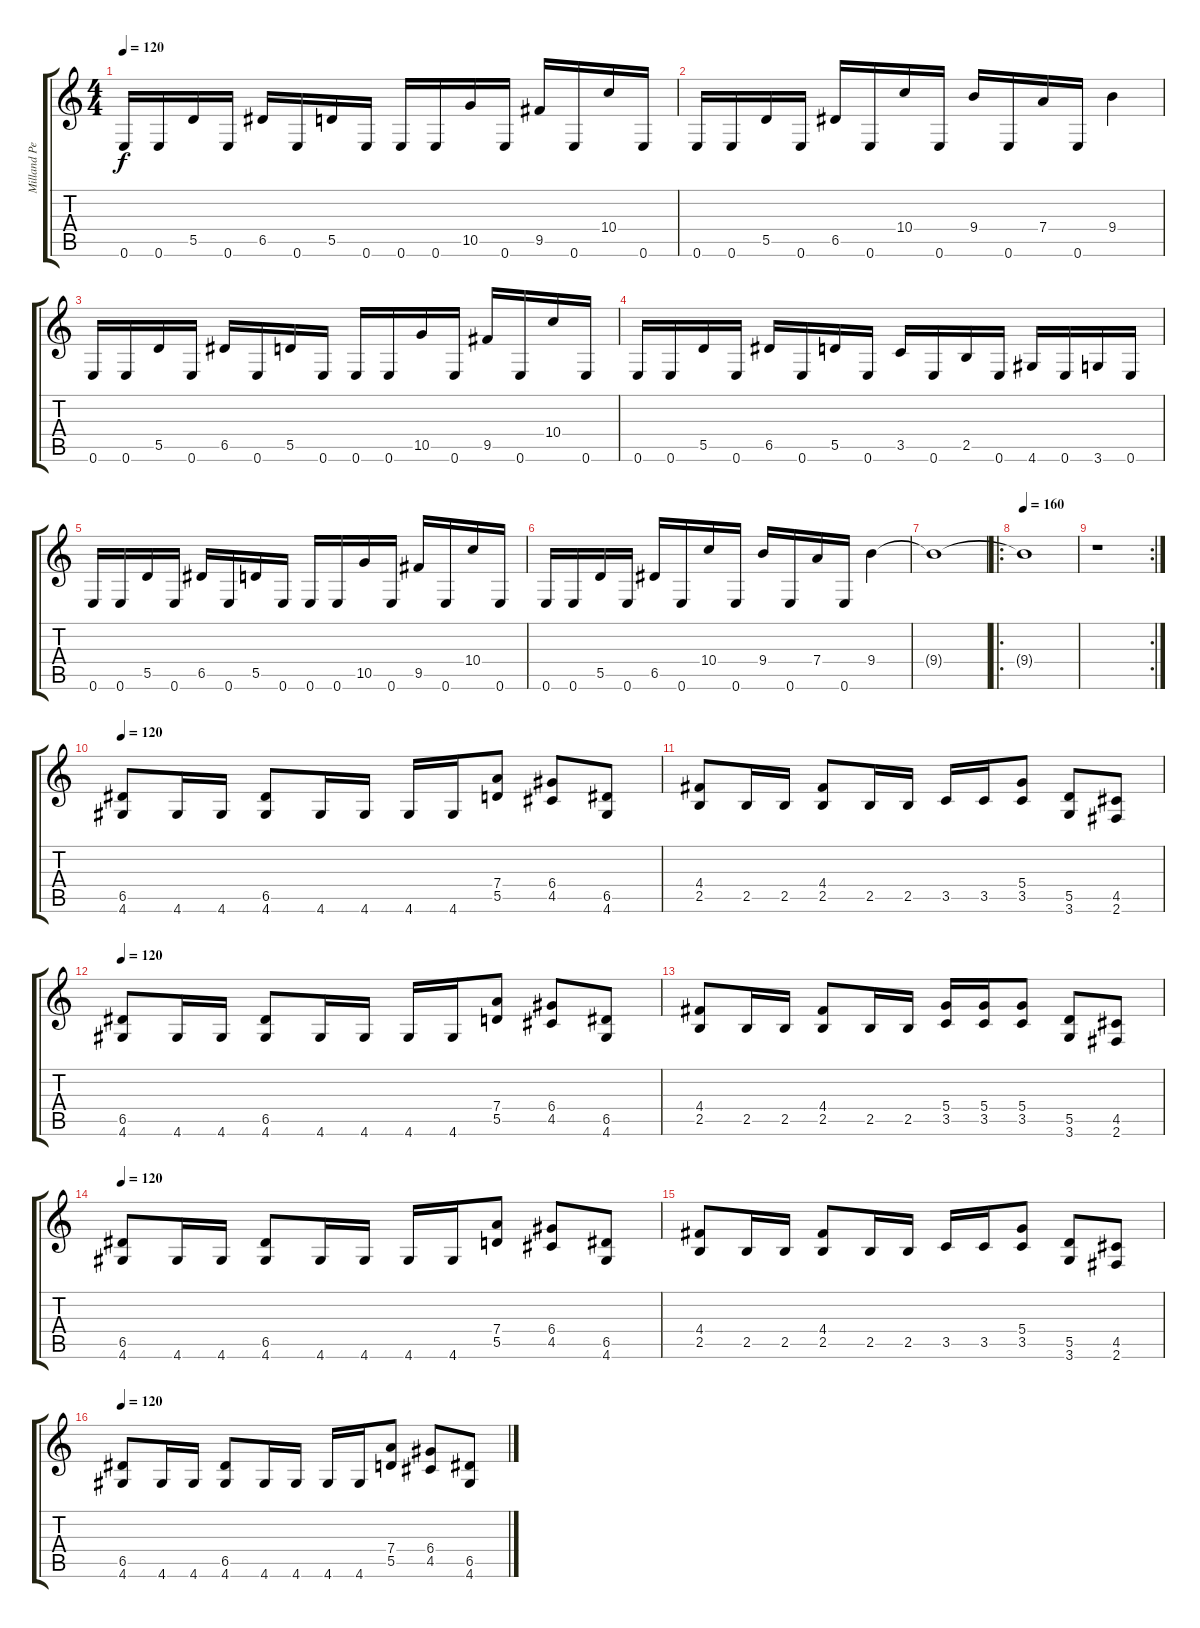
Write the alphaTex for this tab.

\track ("Milland Petrozza" "Milland Pe") {instrument distortionguitar}
\staff {score tabs}
\tuning (E4 B3 G3 D3 A2 E2) {hide}
\ts (4 4)
\tempo 120
\clef g2
\ks c
0.6.16{dy f} 0.6.16 5.5.16 0.6.16 6.5.16 0.6.16 5.5.16 0.6.16 0.6.16 0.6.16 10.5.16 0.6.16 9.5.16 0.6.16 10.4.16 0.6.16 |
0.6.16 0.6.16 5.5.16 0.6.16 6.5.16 0.6.16 10.4.16 0.6.16 9.4.16 0.6.16 7.4.16 0.6.16 9.4.4 |
0.6.16 0.6.16 5.5.16 0.6.16 6.5.16 0.6.16 5.5.16 0.6.16 0.6.16 0.6.16 10.5.16 0.6.16 9.5.16 0.6.16 10.4.16 0.6.16 |
0.6.16 0.6.16 5.5.16 0.6.16 6.5.16 0.6.16 5.5.16 0.6.16 3.5.16 0.6.16 2.5.16 0.6.16 4.6.16 0.6.16 3.6.16 0.6.16 |
0.6.16 0.6.16 5.5.16 0.6.16 6.5.16 0.6.16 5.5.16 0.6.16 0.6.16 0.6.16 10.5.16 0.6.16 9.5.16 0.6.16 10.4.16 0.6.16 |
0.6.16 0.6.16 5.5.16 0.6.16 6.5.16 0.6.16 10.4.16 0.6.16 9.4.16 0.6.16 7.4.16 0.6.16 9.4.4 |
9.4{t}.1 |
\ro
\tempo 160
9.4{t}.1 |
\rc 2
r.1 |
\tempo 120
(6.5 4.6).8 4.6.16 4.6.16 (6.5 4.6).8 4.6.16 4.6.16 4.6.16 4.6.16 (7.4 5.5).8 (6.4 4.5).8 (6.5 4.6).8 |
(4.4 2.5).8 2.5.16 2.5.16 (4.4 2.5).8 2.5.16 2.5.16 3.5.16 3.5.16 (5.4 3.5).8 (5.5 3.6).8 (4.5 2.6).8 |
\tempo 120
(6.5 4.6).8 4.6.16 4.6.16 (6.5 4.6).8 4.6.16 4.6.16 4.6.16 4.6.16 (7.4 5.5).8 (6.4 4.5).8 (6.5 4.6).8 |
(4.4 2.5).8 2.5.16 2.5.16 (4.4 2.5).8 2.5.16 2.5.16 (5.4 3.5).16 (5.4 3.5).16 (5.4 3.5).8 (5.5 3.6).8 (4.5 2.6).8 |
\tempo 120
(6.5 4.6).8 4.6.16 4.6.16 (6.5 4.6).8 4.6.16 4.6.16 4.6.16 4.6.16 (7.4 5.5).8 (6.4 4.5).8 (6.5 4.6).8 |
(4.4 2.5).8 2.5.16 2.5.16 (4.4 2.5).8 2.5.16 2.5.16 3.5.16 3.5.16 (5.4 3.5).8 (5.5 3.6).8 (4.5 2.6).8 |
\tempo 120
(6.5 4.6).8 4.6.16 4.6.16 (6.5 4.6).8 4.6.16 4.6.16 4.6.16 4.6.16 (7.4 5.5).8 (6.4 4.5).8 (6.5 4.6).8
